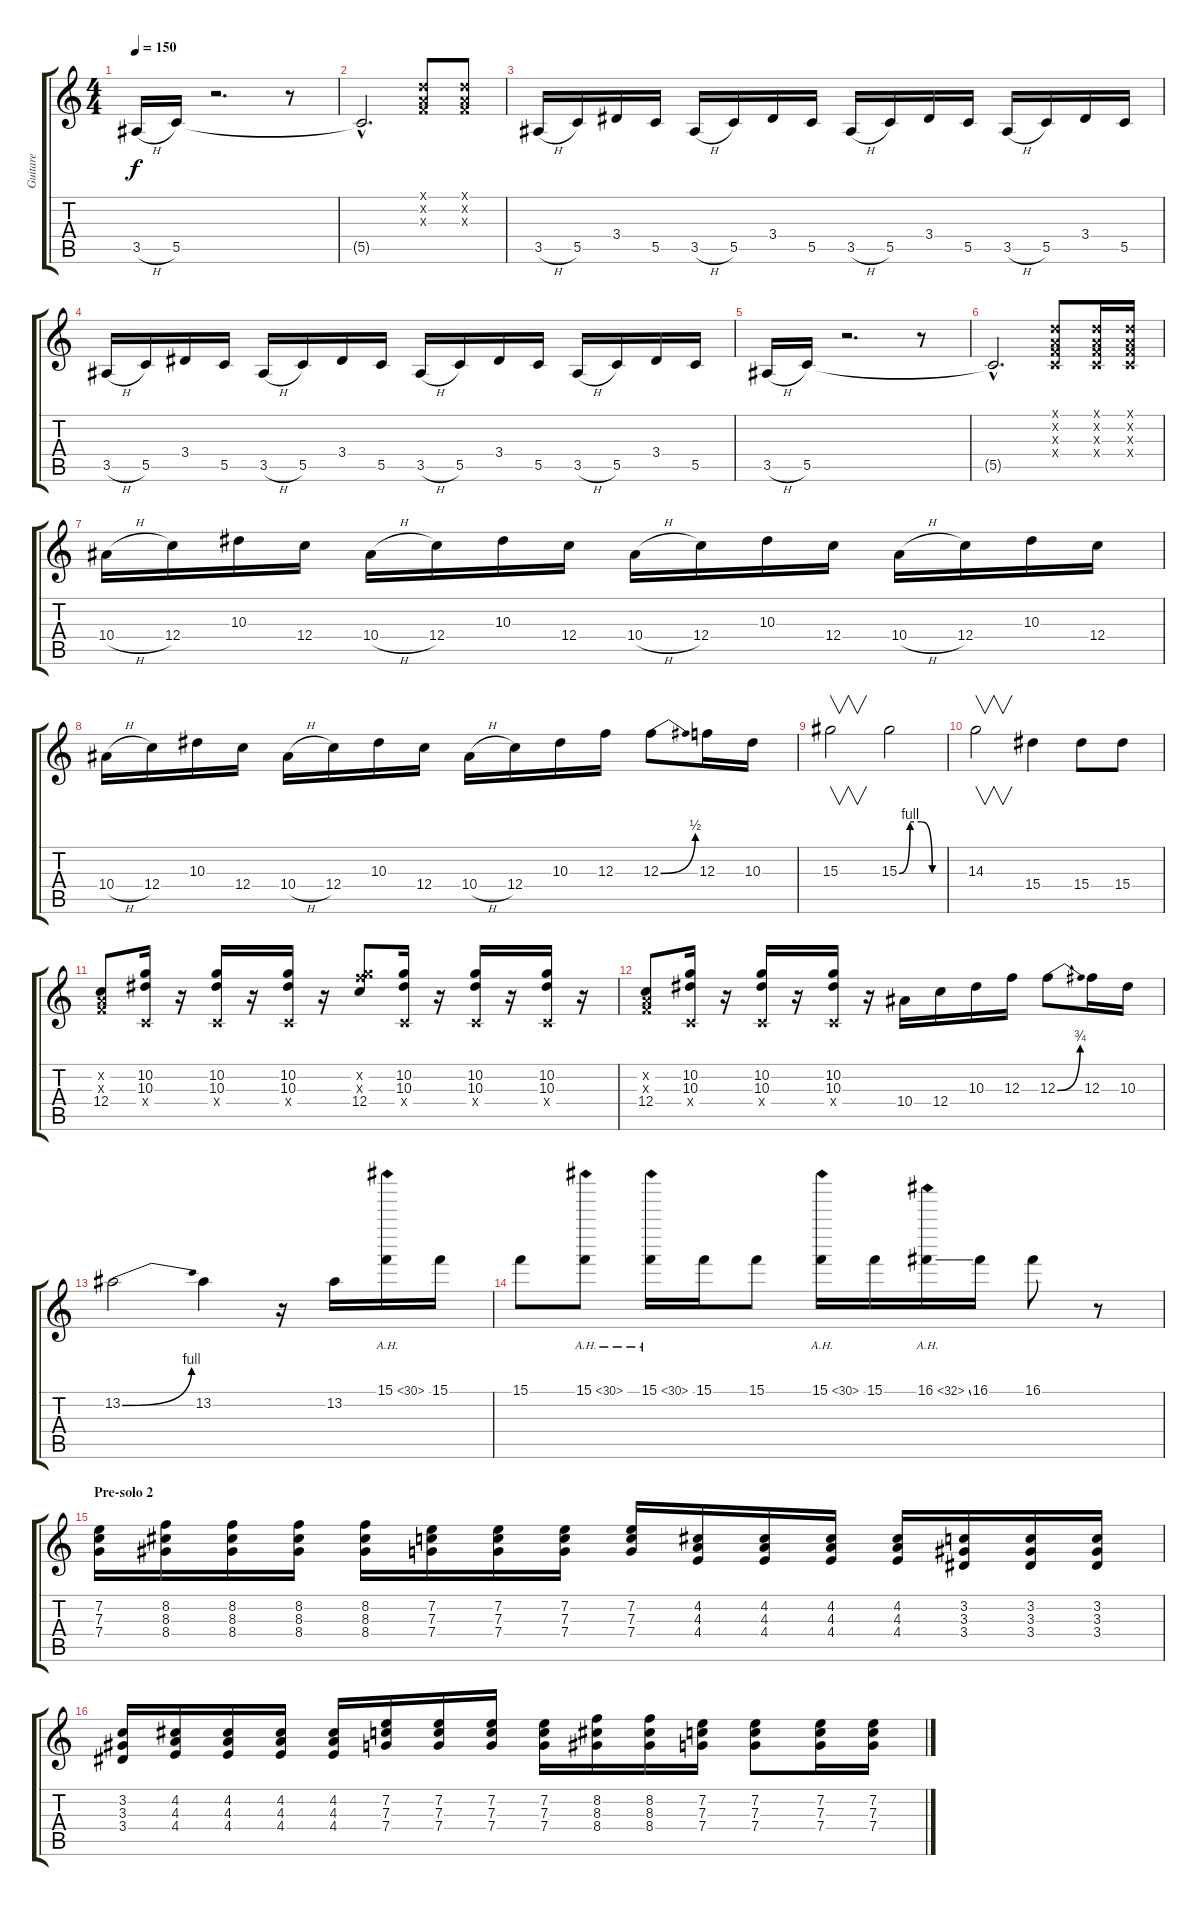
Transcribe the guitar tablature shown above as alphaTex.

\track ("Guitare" "Guitare") {instrument overdrivenguitar}
\staff {score tabs}
\tuning (D4 A3 F3 C3 G2 C2) {hide}
\ts (4 4)
\tempo 150
\clef g2
\ks c
3.5{h}.16{dy f} 5.5.16 r.2{d} r.8 |
5.5{hac t}.2{d} (0.1{x} 0.2{x} 0.3{x}).8 (0.1{x} 0.2{x} 0.3{x}).8 |
3.5{h}.16 5.5.16 3.4.16 5.5.16 3.5{h}.16 5.5.16 3.4.16 5.5.16 3.5{h}.16 5.5.16 3.4.16 5.5.16 3.5{h}.16 5.5.16 3.4.16 5.5.16 |
3.5{h}.16 5.5.16 3.4.16 5.5.16 3.5{h}.16 5.5.16 3.4.16 5.5.16 3.5{h}.16 5.5.16 3.4.16 5.5.16 3.5{h}.16 5.5.16 3.4.16 5.5.16 |
3.5{h}.16 5.5.16 r.2{d} r.8 |
5.5{hac t}.2{d} (0.1{x} 0.2{x} 0.3{x} 0.4{x}).8 (0.1{x} 0.2{x} 0.3{x} 0.4{x}).16 (0.1{x} 0.2{x} 0.3{x} 0.4{x}).16 |
10.4{h}.16 12.4.16 10.3.16 12.4.16 10.4{h}.16 12.4.16 10.3.16 12.4.16 10.4{h}.16 12.4.16 10.3.16 12.4.16 10.4{h}.16 12.4.16 10.3.16 12.4.16 |
10.4{h}.16 12.4.16 10.3.16 12.4.16 10.4{h}.16 12.4.16 10.3.16 12.4.16 10.4{h}.16 12.4.16 10.3.16 12.3.16 12.3{be (bend 0 0 60 2)}.8 12.3.16 10.3.16 |
15.3.2{v} 15.3{be (custom 0 0 15 4 30 4 45 0 60 0)}.2 |
14.3.2{v} 15.4.4 15.4.8 15.4.8 |
(0.2{x} 0.3{x} 12.4).8 (10.2 10.3 0.4{x}).16 r.16 (10.2 10.3 0.4{x}).16 r.16 (10.2 10.3 0.4{x}).16 r.16 (10.2{x} 12.3{x} 12.4).8 (10.2 10.3 0.4{x}).16 r.16 (10.2 10.3 0.4{x}).16 r.16 (10.2 10.3 0.4{x}).16 r.16 |
(0.2{x} 0.3{x} 12.4).8 (10.2 10.3 0.4{x}).16 r.16 (10.2 10.3 0.4{x}).16 r.16 (10.2 10.3 0.4{x}).16 r.16 10.4.16 12.4.16 10.3.16 12.3.16 12.3{be (bend 0 0 60 3)}.8 12.3.16 10.3.16 |
13.2{be (bend 0 0 60 4)}.2 13.2.4 r.16 13.2.16 15.1{ah 15}.16 15.1.16 |
15.1.8 15.1{ah 15}.8 15.1{ah 15}.16 15.1.16 15.1.8 15.1{ah 15}.16 15.1.16 16.1{ah 16 ss}.16 16.1.16 16.1.8 r.8 |
\section ("" "Pre-solo 2")
(7.2 7.3 7.4).16 (8.2 8.3 8.4).16 (8.2 8.3 8.4).16 (8.2 8.3 8.4).16 (8.2 8.3 8.4).16 (7.2 7.3 7.4).16 (7.2 7.3 7.4).16 (7.2 7.3 7.4).16 (7.2 7.3 7.4).16 (4.2 4.3 4.4).16 (4.2 4.3 4.4).16 (4.2 4.3 4.4).16 (4.2 4.3 4.4).16 (3.2 3.3 3.4).16 (3.2 3.3 3.4).16 (3.2 3.3 3.4).16 |
(3.2 3.3 3.4).16 (4.2 4.3 4.4).16 (4.2 4.3 4.4).16 (4.2 4.3 4.4).16 (4.2 4.3 4.4).16 (7.2 7.3 7.4).16 (7.2 7.3 7.4).16 (7.2 7.3 7.4).16 (7.2 7.3 7.4).16 (8.2 8.3 8.4).16 (8.2 8.3 8.4).16 (7.2 7.3 7.4).16 (7.2 7.3 7.4).8 (7.2 7.3 7.4).16 (7.2 7.3 7.4).16
